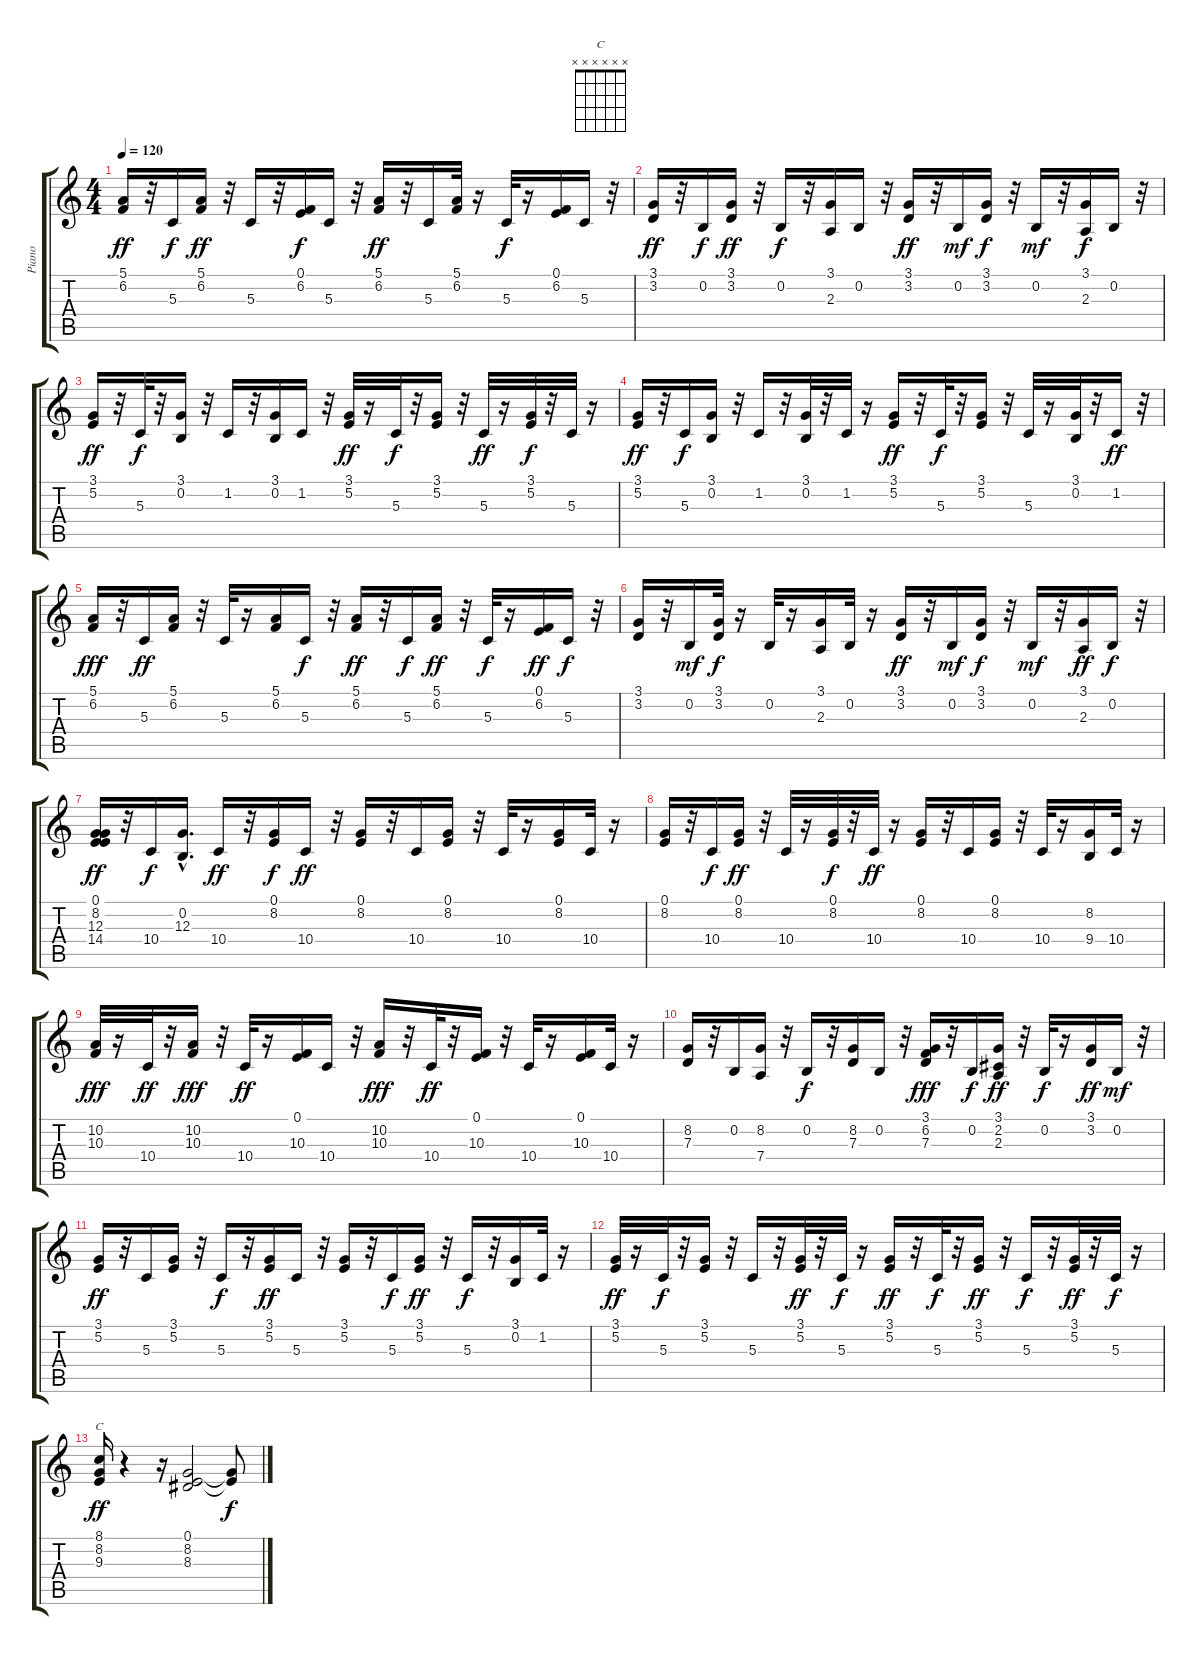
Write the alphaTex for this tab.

\track ("Piano" "Piano") {instrument acousticgrandpiano}
\staff {score tabs}
\tuning (E4 B3 G3 D3 A2 E2) {hide}
\chord ("C" x x x x x x) {firstfret 0}
\ts (4 4)
\tempo 120
\clef g2
\ks c
(5.1 6.2).16{dy ff} r.32 5.3.16{dy f} (5.1 6.2).16{dy ff} r.32 5.3.16 r.32 (0.1 6.2).16{dy f} 5.3.16 r.32 (5.1 6.2).16{dy ff} r.32 5.3.16 (5.1 6.2).32 r.16 5.3.32{dy f} r.16 (0.1 6.2).16 5.3.16 r.32 |
(3.1 3.2).16{dy ff} r.32 0.2.16{dy f} (3.1 3.2).16{dy ff} r.32 0.2.16{dy f} r.32 (3.1 2.3).16 0.2.16 r.32 (3.1 3.2).16{dy ff} r.32 0.2.16{dy mf} (3.1 3.2).16{dy f} r.32 0.2.16{dy mf} r.32 (3.1 2.3).16{dy f} 0.2.16 r.32 |
(3.1 5.2).16{dy ff} r.32 5.3.32{dy f} r.32 (3.1 0.2).16 r.32 1.2.16 r.32 (3.1 0.2).16 1.2.16 r.32 (3.1 5.2).32{dy ff} r.16 5.3.32{dy f} r.32 (3.1 5.2).16 r.32 5.3.32{dy ff} r.16 (3.1 5.2).32{dy f} r.32 5.3.32 r.16 |
(3.1 5.2).16{dy ff} r.32 5.3.16{dy f} (3.1 0.2).16 r.32 1.2.16 r.32 (3.1 0.2).32 r.32 1.2.32 r.16 (3.1 5.2).16{dy ff} r.32 5.3.32{dy f} r.32 (3.1 5.2).16 r.32 5.3.32 r.16 (3.1 0.2).32 r.32 1.2.16{dy ff} r.32 |
(5.1 6.2).16{dy fff} r.32 5.3.16{dy ff} (5.1 6.2).16 r.32 5.3.32 r.16 (5.1 6.2).16 5.3.16{dy f} r.32 (5.1 6.2).16{dy ff} r.32 5.3.16{dy f} (5.1 6.2).16{dy ff} r.32 5.3.32{dy f} r.16 (0.1 6.2).16{dy ff} 5.3.16{dy f} r.32 |
(3.1 3.2).16 r.32 0.2.16{dy mf} (3.1 3.2).32{dy f} r.16 0.2.32 r.16 (3.1 2.3).16 0.2.32 r.16 (3.1 3.2).16{dy ff} r.32 0.2.16{dy mf} (3.1 3.2).16{dy f} r.32 0.2.16{dy mf} r.32 (3.1 2.3).16{dy ff} 0.2.16{dy f} r.32 |
(0.1 8.2 12.3 14.4).16{dy ff} r.32 10.4.16{dy f} (0.2 12.3{hac}).16{d} 10.4.16{dy ff} r.32 (0.1 8.2).16{dy f} 10.4.16{dy ff} r.32 (0.1 8.2).16 r.32 10.4.16 (0.1 8.2).16 r.32 10.4.32 r.16 (0.1 8.2).16 10.4.32 r.16 |
(0.1 8.2).16 r.32 10.4.16{dy f} (0.1 8.2).16{dy ff} r.32 10.4.32 r.16 (0.1 8.2).32{dy f} r.32 10.4.32{dy ff} r.16 (0.1 8.2).16 r.32 10.4.16 (0.1 8.2).16 r.32 10.4.32 r.16 (8.2 9.4).16 10.4.32 r.16 |
(10.2 10.3).32{dy fff} r.16 10.4.32{dy ff} r.32 (10.2 10.3).16{dy fff} r.32 10.4.32{dy ff} r.16 (0.1 10.3).16 10.4.16 r.32 (10.2 10.3).16{dy fff} r.32 10.4.32{dy ff} r.32 (0.1 10.3).16 r.32 10.4.32 r.16 (0.1 10.3).16 10.4.32 r.16 |
(8.2 7.3).16 r.32 0.2.16 (8.2 7.4).16 r.32 0.2.16{dy f} r.32 (8.2 7.3).16 0.2.16 r.32 (3.1 6.2 7.3).16{dy fff} r.32 0.2.16{dy f} (3.1 2.2 2.3).16{dy ff} r.32 0.2.32{dy f} r.16 (3.1 3.2).16{dy ff} 0.2.16{dy mf} r.32 |
(3.1 5.2).16{dy ff} r.32 5.3.16 (3.1 5.2).16 r.32 5.3.16{dy f} r.32 (3.1 5.2).16{dy ff} 5.3.16 r.32 (3.1 5.2).16 r.32 5.3.16{dy f} (3.1 5.2).16{dy ff} r.32 5.3.16{dy f} r.32 (3.1 0.2).16 1.2.32 r.16 |
(3.1 5.2).32{dy ff} r.16 5.3.32{dy f} r.32 (3.1 5.2).16 r.32 5.3.16 r.32 (3.1 5.2).32{dy ff} r.32 5.3.32{dy f} r.16 (3.1 5.2).16{dy ff} r.32 5.3.32{dy f} r.32 (3.1 5.2).16{dy ff} r.32 5.3.16{dy f} r.32 (3.1 5.2).32{dy ff} r.32 5.3.32{dy f} r.16 |
(8.1 8.2 9.3).16{ch "C" dy ff} r.4 r.16 (0.1 8.2 8.3).2 (0.1{t} 8.2{t}).8{dy f}
